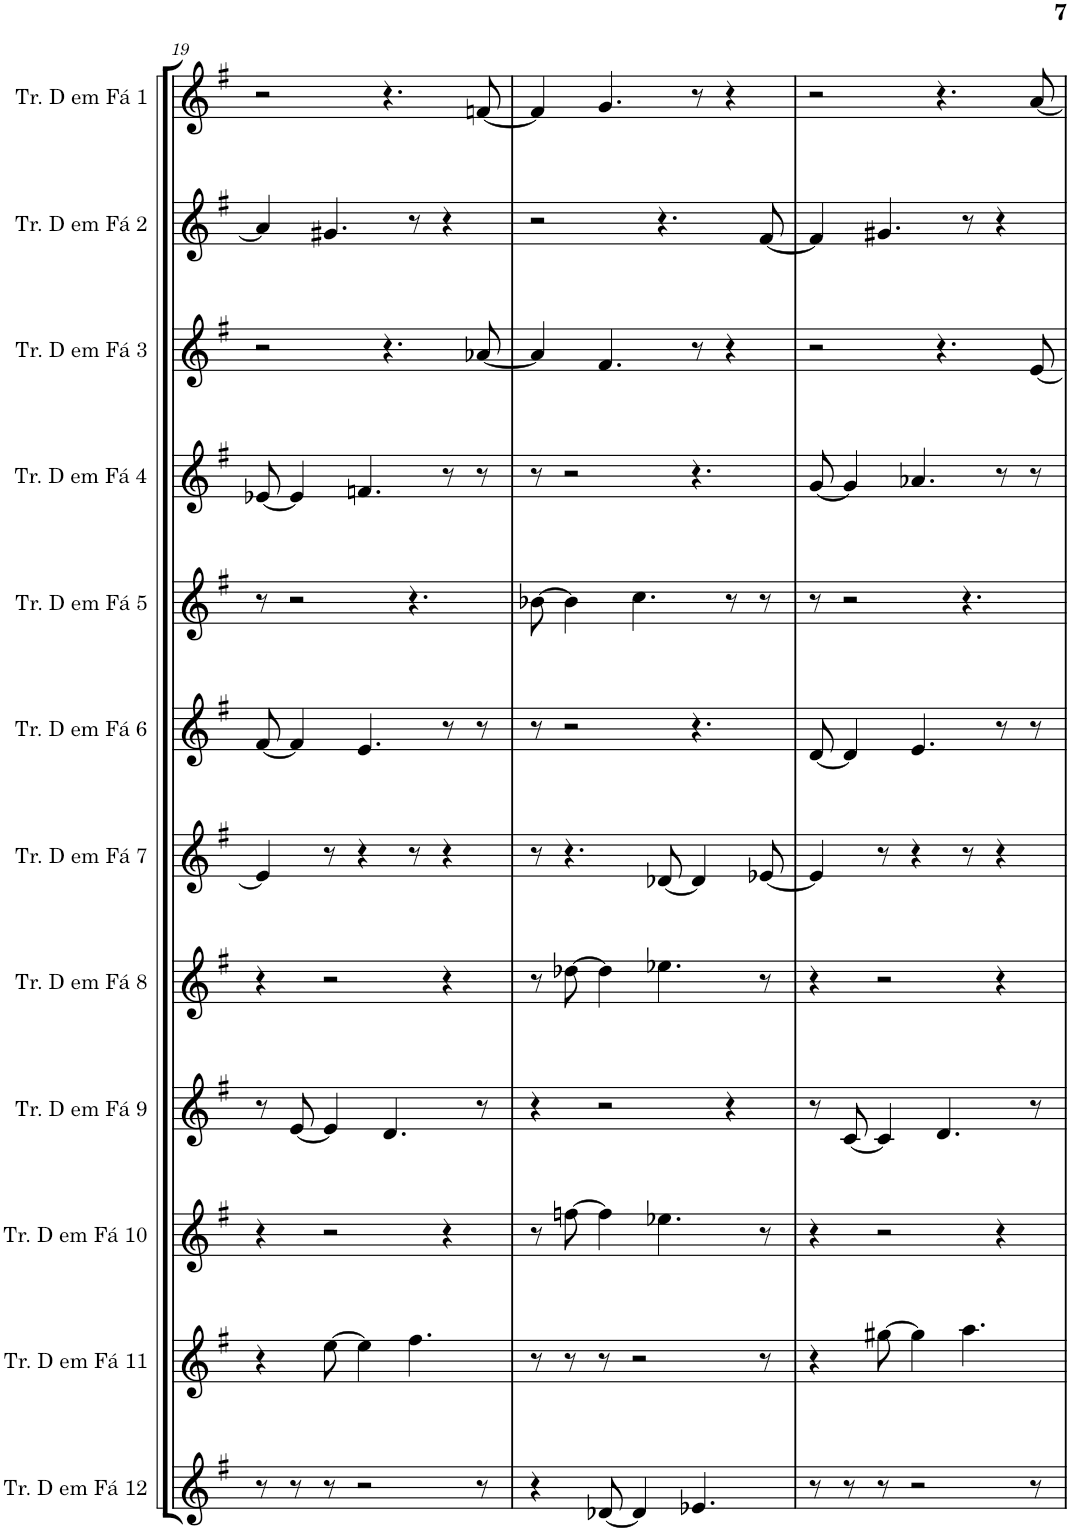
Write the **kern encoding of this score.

**kern	**kern	**kern	**kern	**kern	**kern	**kern	**kern	**kern	**kern	**kern	**kern
*part12	*part11	*part10	*part9	*part8	*part7	*part6	*part5	*part4	*part3	*part2	*part1
*staff12	*staff11	*staff10	*staff9	*staff8	*staff7	*staff6	*staff5	*staff4	*staff3	*staff2	*staff1
*I"Trompa em Fá 12	*I"Trompa em Fá 11	*I"Trompa em Fá 10	*I"Trompa em Fá 9	*I"Trompa em Fá 8	*I"Trompa em Fá 7	*I"Trompa em Fá 6	*I"Trompa em Fá 5	*I"Trompa em Fá 4	*I"Trompa em Fá 3	*I"Trompa em Fá 2	*I"Trompa em Fá 1
!!LO:PB:g=z
*clefG2	*clefG2	*clefG2	*clefG2	*clefG2	*clefG2	*clefG2	*clefG2	*clefG2	*clefG2	*clefG2	*clefG2
*Trd4c7	*Trd4c7	*Trd4c7	*Trd4c7	*Trd4c7	*Trd4c7	*Trd4c7	*Trd4c7	*Trd4c7	*Trd4c7	*Trd4c7	*Trd4c7
*k[f#]	*k[f#]	*k[f#]	*k[f#]	*k[f#]	*k[f#]	*k[f#]	*k[f#]	*k[f#]	*k[f#]	*k[f#]	*k[f#]
*M4/4	*M4/4	*M4/4	*M4/4	*M4/4	*M4/4	*M4/4	*M4/4	*M4/4	*M4/4	*M4/4	*M4/4
=19	=19	=19	=19	=19	=19	=19	=19	=19	=19	=19	=19
8r	4r	4r	8r	4r	4e-/]	[8f#/	8r	[8e-X/	2r	4a#/]	2r
8r	.	.	[8e/	.	.	4f#/]	2r	4e-/]	.	.	.
8r	[8ee\	2r	4e/]	2r	8r	.	.	.	.	4.g#X/	.
2r	4ee\]	.	.	.	4r	4.e/	.	4.fn/	.	.	.
.	.	.	4.d/	.	.	.	.	.	4.r	.	4.r
.	4.ff#\	.	.	.	8r	.	4.r	.	.	8r	.
.	.	4r	.	4r	4r	8r	.	8r	.	4r	.
8r	.	.	8r	.	.	8r	.	8r	[8a-X/	.	[8fn/
=20	=20	=20	=20	=20	=20	=20	=20	=20	=20	=20	=20
4r	8r	8r	4r	8r	8r	8r	[8b-X\	8r	4a-/]	2r	4f/]
.	8r	[8ffn\	.	[8dd-X\	4.r	2r	4b-\]	2r	.	.	.
[8d-X/	8r	4ff\]	2r	4dd-\]	.	.	.	.	4.f#/	.	4.g/
4d-/]	2r	.	.	.	.	.	4.cc\	.	.	.	.
.	.	4.ee-X\	.	4.ee-X\	[8d-X/	.	.	.	.	4.r	.
4.e-X/	.	.	.	.	4d-/]	4.r	.	4.r	8r	.	8r
.	.	.	4r	.	.	.	8r	.	4r	.	4r
.	8r	8r	.	8r	[8e-X/	.	8r	.	.	[8f#/	.
=21	=21	=21	=21	=21	=21	=21	=21	=21	=21	=21	=21
8r	4r	4r	8r	4r	4e-/]	[8d/	8r	[8g/	2r	4f#/]	2r
8r	.	.	[8c/	.	.	4d/]	2r	4g/]	.	.	.
8r	[8gg#X\	2r	4c/]	2r	8r	.	.	.	.	4.g#X/	.
2r	4gg#\]	.	.	.	4r	4.e/	.	4.a-X/	.	.	.
.	.	.	4.d/	.	.	.	.	.	4.r	.	4.r
.	4.aa\	.	.	.	8r	.	4.r	.	.	8r	.
.	.	4r	.	4r	4r	8r	.	8r	.	4r	.
8r	.	.	8r	.	.	8r	.	8r	[8e/	.	[8a/
=	=	=	=	=	=	=	=	=	=	=	=
*-	*-	*-	*-	*-	*-	*-	*-	*-	*-	*-	*-
